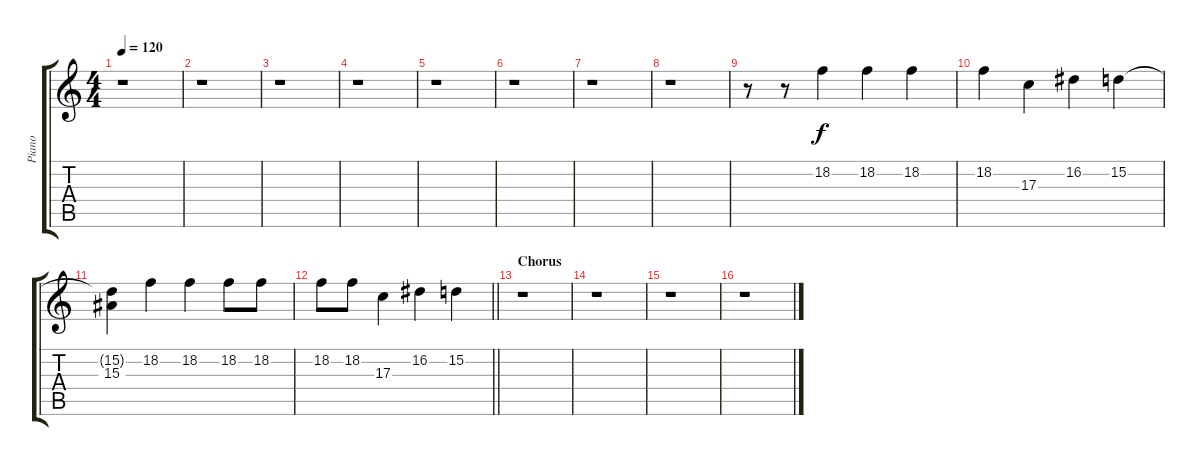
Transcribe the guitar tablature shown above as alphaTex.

\track ("Piano" "Piano") {instrument brightacousticpiano}
\staff {score tabs}
\tuning (E4 B3 G3 D3 A2 E2) {hide}
\ts (4 4)
\tempo 120
\clef g2
\ks c
r.1{dy f} |
r.1 |
r.1 |
r.1 |
r.1 |
r.1 |
r.1 |
r.1 |
r.8 r.8 18.2.4 18.2.4 18.2.4 |
18.2.4 17.3.4 16.2.4 15.2.4 |
(15.2{t} 15.3).4 18.2.4 18.2.4 18.2.8 18.2.8 |
\barLineRight lightlight
18.2.8 18.2.8 17.3.4 16.2.4 15.2.4 |
\section ("" "Chorus")
r.1 |
r.1 |
r.1 |
r.1
